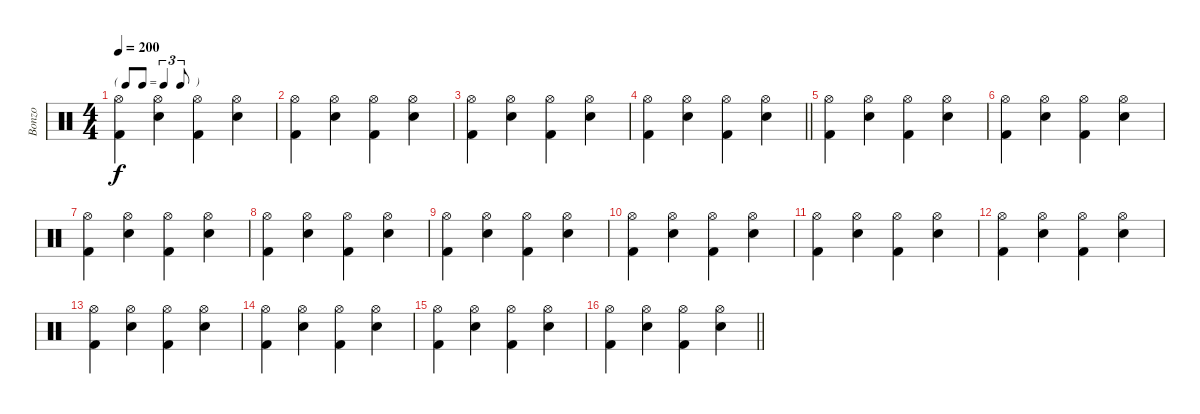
\track ("Bonzo" "Bonzo") {instrument percussion}
\staff {score}
\articulation defaults
\ts (4 4)
\tf triplet8th
\tempo 200
\clef neutral
\ks c
("Hi-Hat (open)" "Kick (hit) 2").4{dy f} ("Hi-Hat (open)" "Snare (hit) 2").4 ("Hi-Hat (open)" "Kick (hit) 2").4 ("Hi-Hat (open)" "Snare (hit) 2").4 |
("Hi-Hat (open)" "Kick (hit) 2").4 ("Hi-Hat (open)" "Snare (hit) 2").4 ("Hi-Hat (open)" "Kick (hit) 2").4 ("Hi-Hat (open)" "Snare (hit) 2").4 |
("Hi-Hat (open)" "Kick (hit) 2").4 ("Hi-Hat (open)" "Snare (hit) 2").4 ("Hi-Hat (open)" "Kick (hit) 2").4 ("Hi-Hat (open)" "Snare (hit) 2").4 |
\barLineRight lightlight
("Hi-Hat (open)" "Kick (hit) 2").4 ("Hi-Hat (open)" "Snare (hit) 2").4 ("Hi-Hat (open)" "Kick (hit) 2").4 ("Hi-Hat (open)" "Snare (hit) 2").4 |
("Hi-Hat (open)" "Kick (hit) 2").4 ("Hi-Hat (open)" "Snare (hit) 2").4 ("Hi-Hat (open)" "Kick (hit) 2").4 ("Hi-Hat (open)" "Snare (hit) 2").4 |
("Hi-Hat (open)" "Kick (hit) 2").4 ("Hi-Hat (open)" "Snare (hit) 2").4 ("Hi-Hat (open)" "Kick (hit) 2").4 ("Hi-Hat (open)" "Snare (hit) 2").4 |
("Hi-Hat (open)" "Kick (hit) 2").4 ("Hi-Hat (open)" "Snare (hit) 2").4 ("Hi-Hat (open)" "Kick (hit) 2").4 ("Hi-Hat (open)" "Snare (hit) 2").4 |
("Hi-Hat (open)" "Kick (hit) 2").4 ("Hi-Hat (open)" "Snare (hit) 2").4 ("Hi-Hat (open)" "Kick (hit) 2").4 ("Hi-Hat (open)" "Snare (hit) 2").4 |
("Hi-Hat (open)" "Kick (hit) 2").4 ("Hi-Hat (open)" "Snare (hit) 2").4 ("Hi-Hat (open)" "Kick (hit) 2").4 ("Hi-Hat (open)" "Snare (hit) 2").4 |
("Hi-Hat (open)" "Kick (hit) 2").4 ("Hi-Hat (open)" "Snare (hit) 2").4 ("Hi-Hat (open)" "Kick (hit) 2").4 ("Hi-Hat (open)" "Snare (hit) 2").4 |
("Hi-Hat (open)" "Kick (hit) 2").4 ("Hi-Hat (open)" "Snare (hit) 2").4 ("Hi-Hat (open)" "Kick (hit) 2").4 ("Hi-Hat (open)" "Snare (hit) 2").4 |
("Hi-Hat (open)" "Kick (hit) 2").4 ("Hi-Hat (open)" "Snare (hit) 2").4 ("Hi-Hat (open)" "Kick (hit) 2").4 ("Hi-Hat (open)" "Snare (hit) 2").4 |
("Hi-Hat (open)" "Kick (hit) 2").4 ("Hi-Hat (open)" "Snare (hit) 2").4 ("Hi-Hat (open)" "Kick (hit) 2").4 ("Hi-Hat (open)" "Snare (hit) 2").4 |
("Hi-Hat (open)" "Kick (hit) 2").4 ("Hi-Hat (open)" "Snare (hit) 2").4 ("Hi-Hat (open)" "Kick (hit) 2").4 ("Hi-Hat (open)" "Snare (hit) 2").4 |
("Hi-Hat (open)" "Kick (hit) 2").4 ("Hi-Hat (open)" "Snare (hit) 2").4 ("Hi-Hat (open)" "Kick (hit) 2").4 ("Hi-Hat (open)" "Snare (hit) 2").4 |
\barLineRight lightlight
("Hi-Hat (open)" "Kick (hit) 2").4 ("Hi-Hat (open)" "Snare (hit) 2").4 ("Hi-Hat (open)" "Kick (hit) 2").4 ("Hi-Hat (open)" "Snare (hit) 2").4
